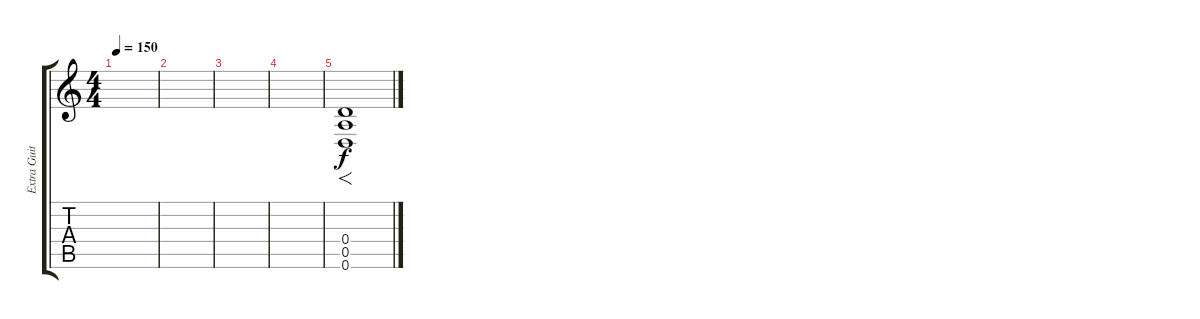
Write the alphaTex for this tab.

\track ("Extra Guitar" "Extra Guit") {instrument distortionguitar}
\staff {score tabs}
\tuning (E4 B3 G3 D3 A2 D2) {hide}
\ts (4 4)
\tempo 150
\clef g2
\ks c
|
|
|
|
(0.4 0.5 0.6).1{f}
